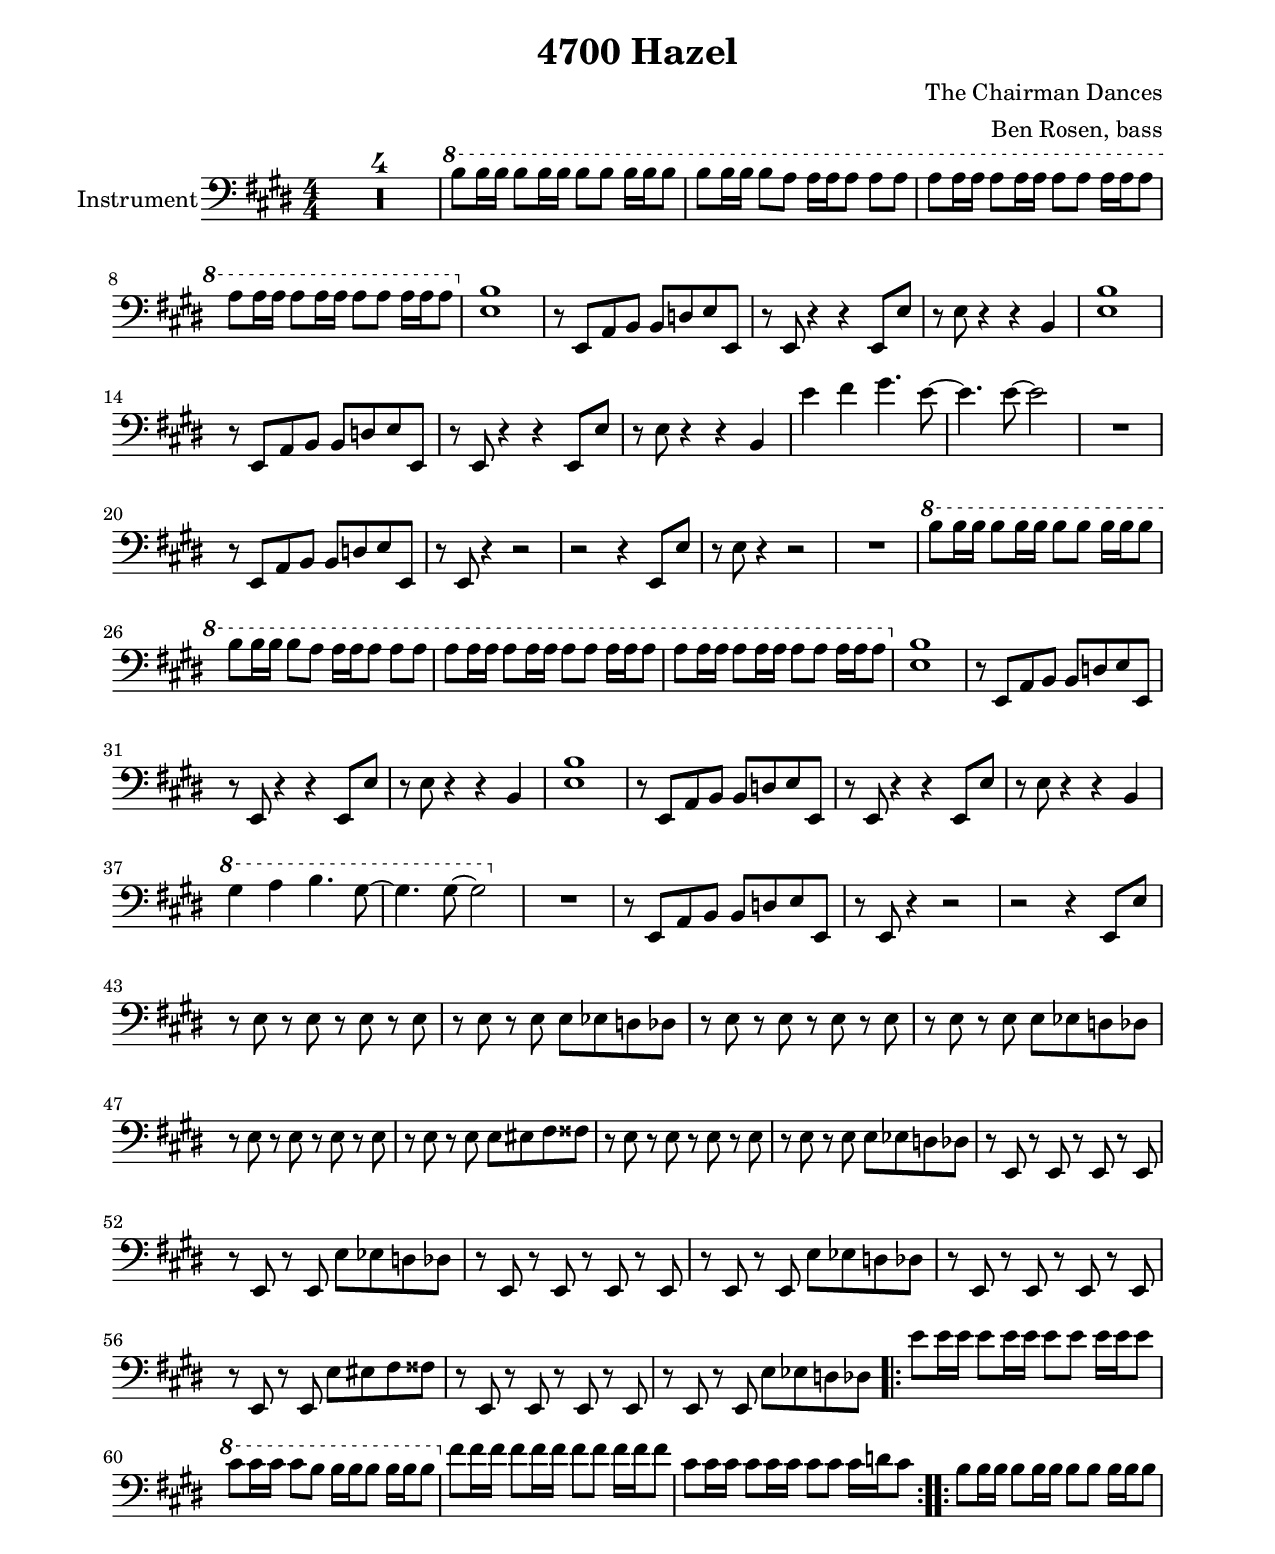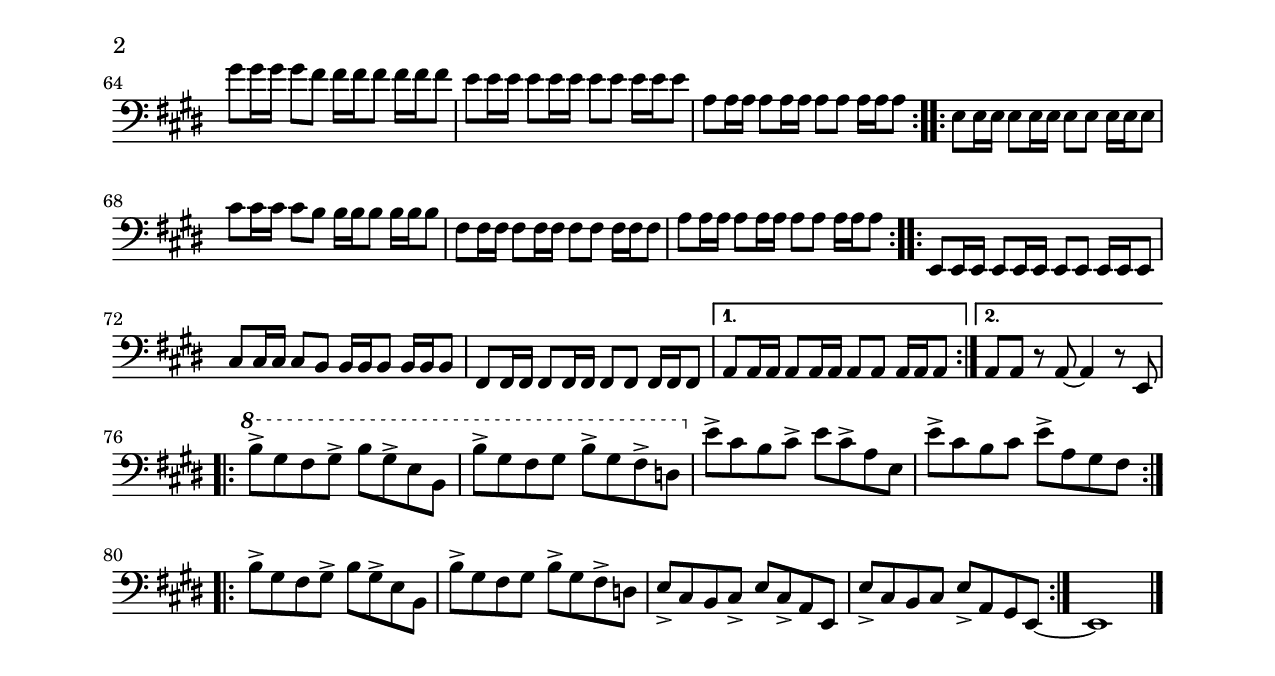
\version "2.24.0"

\include "settings.ily"

\header {
  title = "4700 Hazel"
  composer = "The Chairman Dances"
  arranger = "Ben Rosen, bass"
}

riff = \relative b' {
  | \ottava #1
    b8 b16 b16 b8 b16 b16 b8 b8 b16 b16 b8
  | b8 b16 b16 b8 a8 a16 a16 a8 a8 a8
  | a8 a16 a16 a8 a16 a16 a8 a8 a16 a16 a8
  | a8 a16 a16 a8 a16 a16 a8 a8 a16 a16 a8
    \ottava #0
}

verse = \relative e {
  | <e b'>1
  | r8 e,8 a8 b8 b8 d8 e8 e,8
  | r8 e8 r4 r4 e8 e'8
  | r8 e8 r4 r4 b4

  | <e b'>1
  | r8 e,8 a8 b8 b8 d8 e8 e,8
  | r8 e8 r4 r4 e8 e'8
  | r8 e8 r4 r4 b4
}

hits_high_base = \relative e {
    | r8 e8 r8 e8 r8 e8 r8 e8
    | r8 e8 r8 e8 e8 ef8 d8 df8
}

hits_high  = \relative e {
  \repeat unfold 2 {
    \hits_high_base
  }

  | r8 e8 r8 e8 r8 e8 r8 e8
  | r8 e8 r8 e8 e8 es8 fs8 fss8

  \hits_high_base
}

hits_low_base = \relative e, {
    | r8 e8 r8 e8 r8 e8 r8 e8
    | r8 e8 r8 e8 e'8 ef8 d8 df8
}

hits_low = \relative e, {
 \repeat unfold 2 {
   \hits_low_base
 }

  | r8 e8 r8 e8 r8 e8 r8 e8
  | r8 e8 r8 e8 e'8 es8 fs8 fss8

  \hits_low_base
}

music = \relative e {
  \clef "bass"
  \key e \major

  | R1 * 4

  \riff

  \verse

  | e'4 fs4 gs4. e8 ~
  | e4. e8 ~ e2
  | R1
  | r8 e,,8 a8 b8 b8 d8 e8 e,8

  | r8 e8 r4 r2
  | r2 r4 e8 e'8
  | r8 e8 r4 r2
  | R1

  \riff

  \verse

  | \ottava #1
    gs'4 a4 b4. gs8 ~
  | gs4. gs8 ~ gs2
    \ottava #0
  | R1
  | r8 e,,8 a8 b8 b8 d8 e8 e,8
  | r8 e8 r4 r2
  | r2 r4 e8 e'8

  \hits_high

  \hits_low

  \repeat volta 2 {
    | e'8 e16 e16 e8 e16 e16 e8 e8 e16 e16 e8
    | \ottava #1
      cs'8 cs16 cs16 cs8 b8 b16 b16 b8 b16 b16 b8
      \ottava #0
    | fs8 fs16 fs16 fs8 fs16 fs16 fs8 fs8 fs16 fs16 fs8
    | cs8 cs16 cs16 cs8 cs16 cs16 cs8 cs8 cs16 d16 cs8
  }

  \repeat volta 2 {
    | b8 b16 b16 b8 b16 b16 b8 b8 b16 b16 b8
    | gs'8 gs16 gs16 gs8 fs8 fs16 fs16 fs8 fs16 fs16 fs8
    | e8 e16 e16 e8 e16 e16 e8 e8 e16 e16 e8
    | a,8 a16 a16 a8 a16 a16 a8 a8 a16 a16 a8
  }

  \repeat volta 2 {
    | e8 e16 e16 e8 e16 e16 e8 e8 e16 e16 e8
    | cs'8 cs16 cs16 cs8 b8 b16 b16 b8 b16 b16 b8
    | fs8 fs16 fs16 fs8 fs16 fs16 fs8 fs8 fs16 fs16 fs8
    | a8 a16 a16 a8 a16 a16 a8 a8 a16 a16 a8
  }

  \repeat volta 2 {
    | e,8 e16 e16 e8 e16 e16 e8 e8 e16 e16 e8
    | cs'8 cs16 cs16 cs8 b8 b16 b16 b8 b16 b16 b8
    | fs8 fs16 fs16 fs8 fs16 fs16 fs8 fs8 fs16 fs16 fs8

    \alternative {
      \volta 1 {
        | a8 a16 a16 a8 a16 a16 a8 a8 a16 a16 a8
      }

      \volta 2 {
        | a8 a8 r8 a8 ~ a4 r8 e8
      }
    }
  }

  \repeat volta 2 {
    | \ottava #1
      b'''8 -> gs8 fs8 gs8 -> b8 gs8 -> e8 b8
    | b'8 -> gs8 fs8 gs8 b8 -> gs8 fs8 -> d8
      \ottava #0
    | e8 -> cs8 b8 cs8 -> e8 cs8 -> a8 e8
    | e'8 -> cs8 b8 cs8 e8 -> a,8 gs8 fs8
  }

  \repeat volta 2 {
    | b8 -> gs8 fs8 gs8 -> b8 gs8 -> e8 b8
    | b'8 -> gs8 fs8 gs8 b8 -> gs8 fs8 -> d8
    | e8 -> cs8 b8 cs8 -> e8 cs8 -> a8 e8
    | e'8 -> cs8 b8 cs8 e8 -> a,8 gs8 e8 ~
  }

  | e1

  \bar "|."
}

\score {
  \new Staff \with {
    instrumentName = "Instrument"
    \numericTimeSignature
  } {
    \compressMMRests
    \music
  }
}
